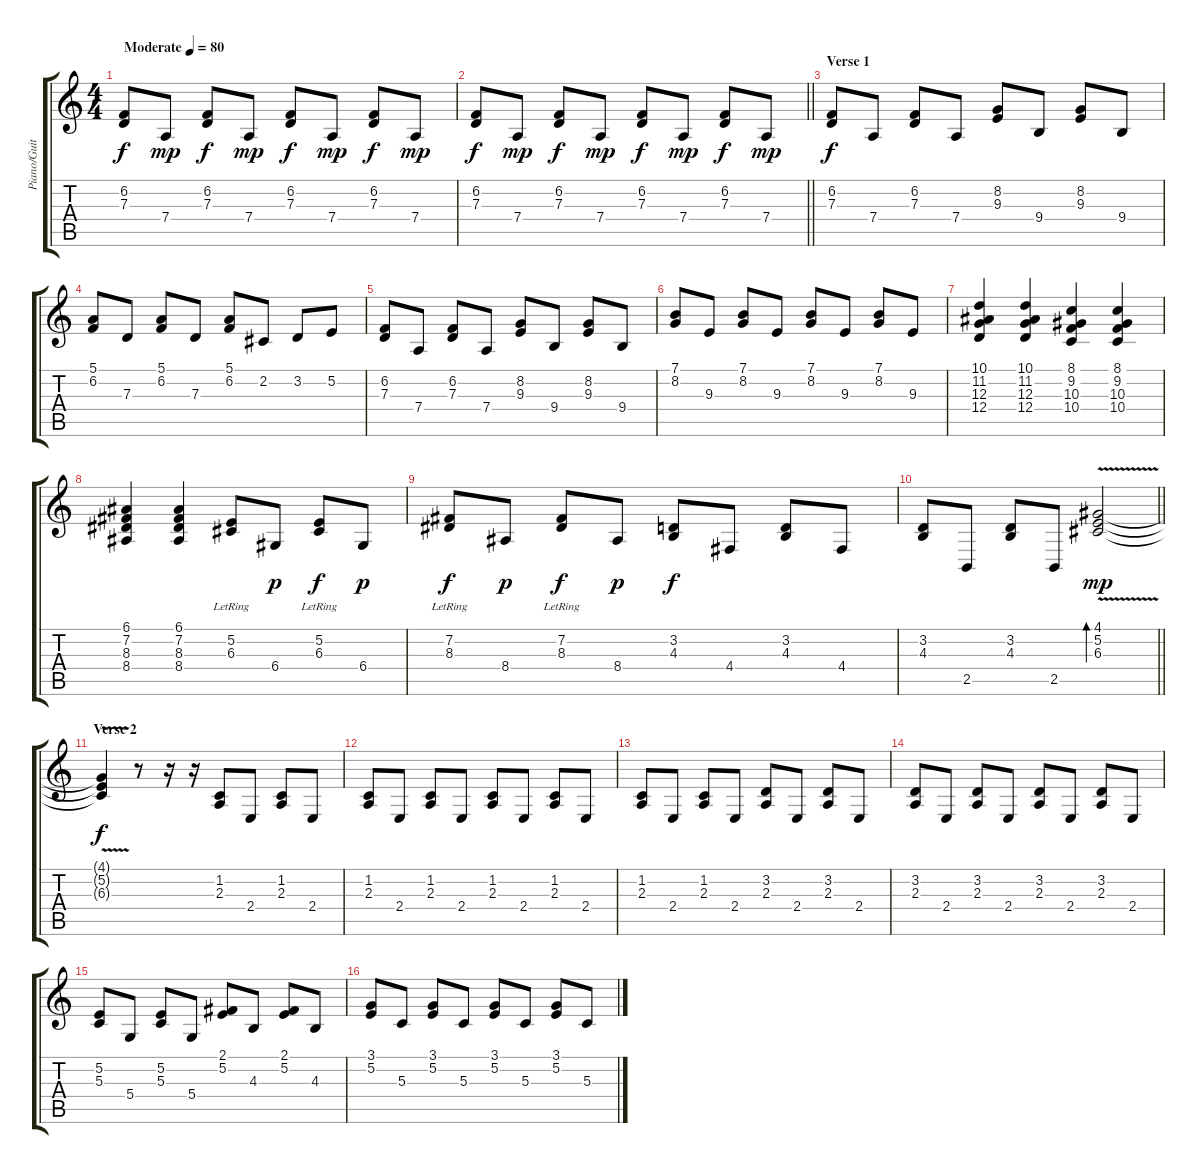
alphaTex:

\track ("Piano/Guitar" "Piano/Guit") {instrument acousticgrandpiano}
\staff {score tabs}
\tuning (E4 B3 G3 D3 A2 E2) {hide}
\ts (4 4)
\tempo (80 "Moderate")
\clef g2
\ks c
(6.2 7.3).8{dy f instrument acousticgrandpiano} 7.4.8{dy mp} (6.2 7.3).8{dy f} 7.4.8{dy mp} (6.2 7.3).8{dy f} 7.4.8{dy mp} (6.2 7.3).8{dy f} 7.4.8{dy mp} |
\barLineRight lightlight
(6.2 7.3).8{dy f} 7.4.8{dy mp} (6.2 7.3).8{dy f} 7.4.8{dy mp} (6.2 7.3).8{dy f} 7.4.8{dy mp} (6.2 7.3).8{dy f} 7.4.8{dy mp} |
\section ("" "Verse 1")
(6.2 7.3).8{dy f} 7.4.8 (6.2 7.3).8 7.4.8 (8.2 9.3).8 9.4.8 (8.2 9.3).8 9.4.8 |
(5.1 6.2).8 7.3.8 (5.1 6.2).8 7.3.8 (5.1 6.2).8 2.2.8 3.2.8 5.2.8 |
(6.2 7.3).8 7.4.8 (6.2 7.3).8 7.4.8 (8.2 9.3).8 9.4.8 (8.2 9.3).8 9.4.8 |
(7.1 8.2).8 9.3.8 (7.1 8.2).8 9.3.8 (7.1 8.2).8 9.3.8 (7.1 8.2).8 9.3.8 |
(10.1 11.2 12.3 12.4).4 (10.1 11.2 12.3 12.4).4 (8.1 9.2 10.3 10.4).4 (8.1 9.2 10.3 10.4).4 |
(6.1 7.2 8.3 8.4).4 (6.1 7.2 8.3 8.4).4 (5.2{lr} 6.3{lr}).8 6.4.8{dy p} (5.2{lr} 6.3{lr}).8{dy f} 6.4.8{dy p} |
(7.2{lr} 8.3{lr}).8{dy f} 8.4.8{dy p} (7.2{lr} 8.3{lr}).8{dy f} 8.4.8{dy p} (3.2 4.3).8{dy f} 4.4.8 (3.2 4.3).8 4.4.8 |
\barLineRight lightlight
(3.2 4.3).8 2.5.8 (3.2 4.3).8 2.5.8 (4.1 5.2 6.3{v}).2{bd 120 dy mp} |
\section ("" "Verse 2")
(4.1{t} 5.2{t} 6.3{t}).4{dy f} r.8 r.16 r.16 (1.2 2.3).8 2.4.8 (1.2 2.3).8 2.4.8 |
(1.2 2.3).8 2.4.8 (1.2 2.3).8 2.4.8 (1.2 2.3).8 2.4.8 (1.2 2.3).8 2.4.8 |
(1.2 2.3).8 2.4.8 (1.2 2.3).8 2.4.8 (3.2 2.3).8 2.4.8 (3.2 2.3).8 2.4.8 |
(3.2 2.3).8 2.4.8 (3.2 2.3).8 2.4.8 (3.2 2.3).8 2.4.8 (3.2 2.3).8 2.4.8 |
(5.2 5.3).8 5.4.8 (5.2 5.3).8 5.4.8 (2.1 5.2).8 4.3.8 (2.1 5.2).8 4.3.8 |
(3.1 5.2).8 5.3.8 (3.1 5.2).8 5.3.8 (3.1 5.2).8 5.3.8 (3.1 5.2).8 5.3.8
